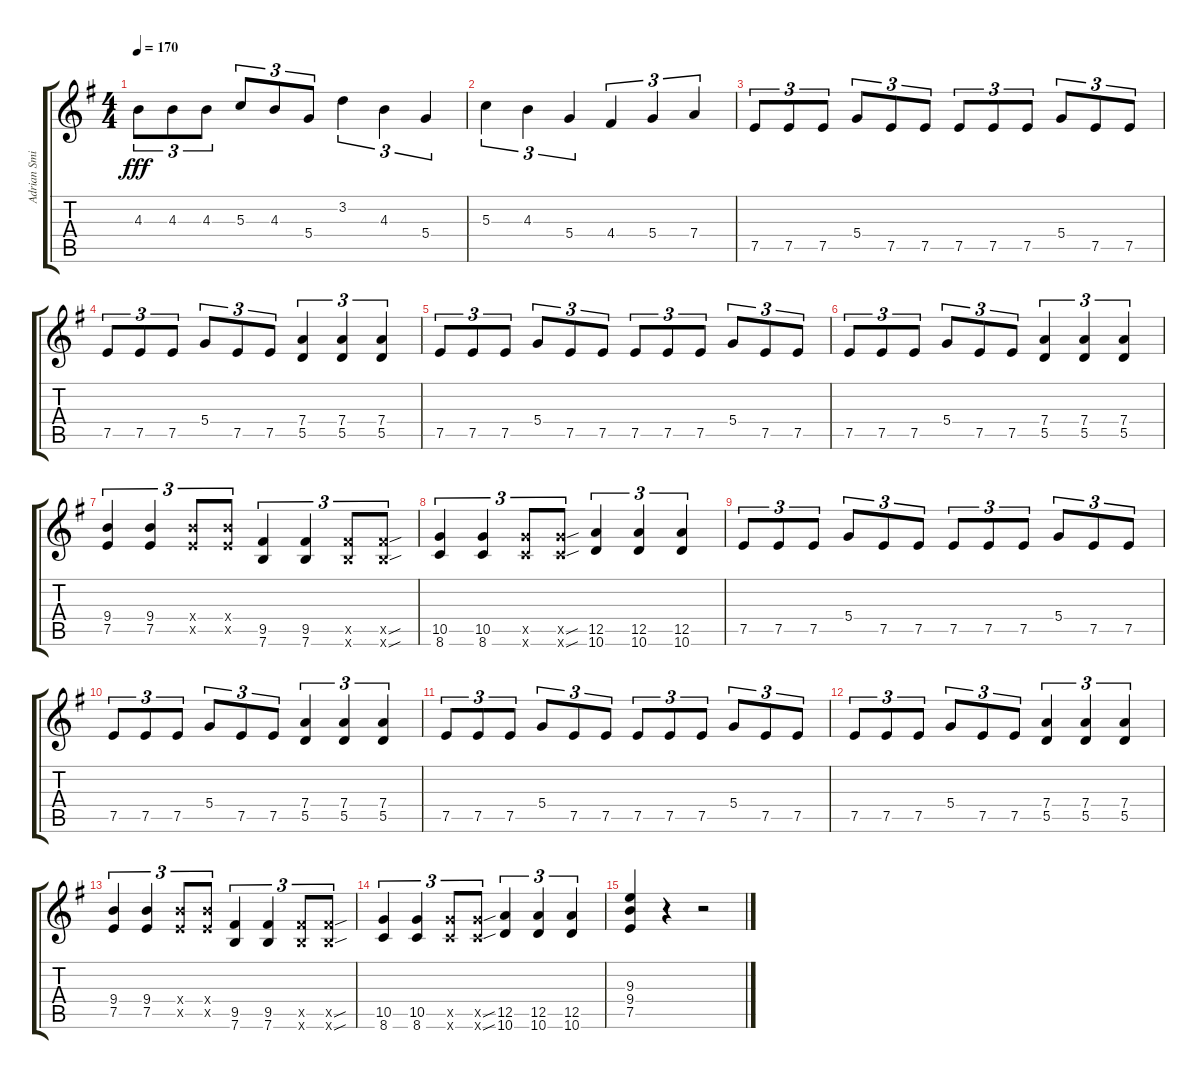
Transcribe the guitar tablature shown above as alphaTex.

\track ("Adrian Smith" "Adrian Smi") {mute instrument overdrivenguitar}
\staff {score tabs}
\tuning (E4 B3 G3 D3 A2 E2) {hide}
\ts (4 4)
\tempo 170
\clef g2
\ks g
4.3.8{tu (3 2) dy fff} 4.3.8{tu (3 2)} 4.3.8{tu (3 2)} 5.3.8{tu (3 2)} 4.3.8{tu (3 2)} 5.4.8{tu (3 2)} 3.2.4{tu (3 2)} 4.3.4{tu (3 2)} 5.4.4{tu (3 2)} |
5.3.4{tu (3 2)} 4.3.4{tu (3 2)} 5.4.4{tu (3 2)} 4.4.4{tu (3 2)} 5.4.4{tu (3 2)} 7.4.4{tu (3 2)} |
7.5.8{tu (3 2)} 7.5.8{tu (3 2)} 7.5.8{tu (3 2)} 5.4.8{tu (3 2)} 7.5.8{tu (3 2)} 7.5.8{tu (3 2)} 7.5.8{tu (3 2)} 7.5.8{tu (3 2)} 7.5.8{tu (3 2)} 5.4.8{tu (3 2)} 7.5.8{tu (3 2)} 7.5.8{tu (3 2)} |
7.5.8{tu (3 2)} 7.5.8{tu (3 2)} 7.5.8{tu (3 2)} 5.4.8{tu (3 2)} 7.5.8{tu (3 2)} 7.5.8{tu (3 2)} (7.4 5.5).4{tu (3 2)} (7.4 5.5).4{tu (3 2)} (7.4 5.5).4{tu (3 2)} |
7.5.8{tu (3 2)} 7.5.8{tu (3 2)} 7.5.8{tu (3 2)} 5.4.8{tu (3 2)} 7.5.8{tu (3 2)} 7.5.8{tu (3 2)} 7.5.8{tu (3 2)} 7.5.8{tu (3 2)} 7.5.8{tu (3 2)} 5.4.8{tu (3 2)} 7.5.8{tu (3 2)} 7.5.8{tu (3 2)} |
7.5.8{tu (3 2)} 7.5.8{tu (3 2)} 7.5.8{tu (3 2)} 5.4.8{tu (3 2)} 7.5.8{tu (3 2)} 7.5.8{tu (3 2)} (7.4 5.5).4{tu (3 2)} (7.4 5.5).4{tu (3 2)} (7.4 5.5).4{tu (3 2)} |
(9.4 7.5).4{tu (3 2)} (9.4 7.5).4{tu (3 2)} (9.4{x} 7.5{x}).8{tu (3 2)} (9.4{x} 7.5{x}).8{tu (3 2)} (9.5 7.6).4{tu (3 2)} (9.5 7.6).4{tu (3 2)} (9.5{x} 7.6{x}).8{tu (3 2)} (9.5{sou x} 7.6{sou x}).8{tu (3 2)} |
(10.5 8.6).4{tu (3 2)} (10.5 8.6).4{tu (3 2)} (10.5{x} 8.6{x}).8{tu (3 2)} (10.5{sou x} 8.6{sou x}).8{tu (3 2)} (12.5 10.6).4{tu (3 2)} (12.5 10.6).4{tu (3 2)} (12.5 10.6).4{tu (3 2)} |
7.5.8{tu (3 2)} 7.5.8{tu (3 2)} 7.5.8{tu (3 2)} 5.4.8{tu (3 2)} 7.5.8{tu (3 2)} 7.5.8{tu (3 2)} 7.5.8{tu (3 2)} 7.5.8{tu (3 2)} 7.5.8{tu (3 2)} 5.4.8{tu (3 2)} 7.5.8{tu (3 2)} 7.5.8{tu (3 2)} |
7.5.8{tu (3 2)} 7.5.8{tu (3 2)} 7.5.8{tu (3 2)} 5.4.8{tu (3 2)} 7.5.8{tu (3 2)} 7.5.8{tu (3 2)} (7.4 5.5).4{tu (3 2)} (7.4 5.5).4{tu (3 2)} (7.4 5.5).4{tu (3 2)} |
7.5.8{tu (3 2)} 7.5.8{tu (3 2)} 7.5.8{tu (3 2)} 5.4.8{tu (3 2)} 7.5.8{tu (3 2)} 7.5.8{tu (3 2)} 7.5.8{tu (3 2)} 7.5.8{tu (3 2)} 7.5.8{tu (3 2)} 5.4.8{tu (3 2)} 7.5.8{tu (3 2)} 7.5.8{tu (3 2)} |
7.5.8{tu (3 2)} 7.5.8{tu (3 2)} 7.5.8{tu (3 2)} 5.4.8{tu (3 2)} 7.5.8{tu (3 2)} 7.5.8{tu (3 2)} (7.4 5.5).4{tu (3 2)} (7.4 5.5).4{tu (3 2)} (7.4 5.5).4{tu (3 2)} |
(9.4 7.5).4{tu (3 2)} (9.4 7.5).4{tu (3 2)} (9.4{x} 7.5{x}).8{tu (3 2)} (9.4{x} 7.5{x}).8{tu (3 2)} (9.5 7.6).4{tu (3 2)} (9.5 7.6).4{tu (3 2)} (9.5{x} 7.6{x}).8{tu (3 2)} (9.5{sou x} 7.6{sou x}).8{tu (3 2)} |
(10.5 8.6).4{tu (3 2)} (10.5 8.6).4{tu (3 2)} (10.5{x} 8.6{x}).8{tu (3 2)} (10.5{sou x} 8.6{sou x}).8{tu (3 2)} (12.5 10.6).4{tu (3 2)} (12.5 10.6).4{tu (3 2)} (12.5 10.6).4{tu (3 2)} |
(9.3 9.4 7.5).4 r.4 r.2
